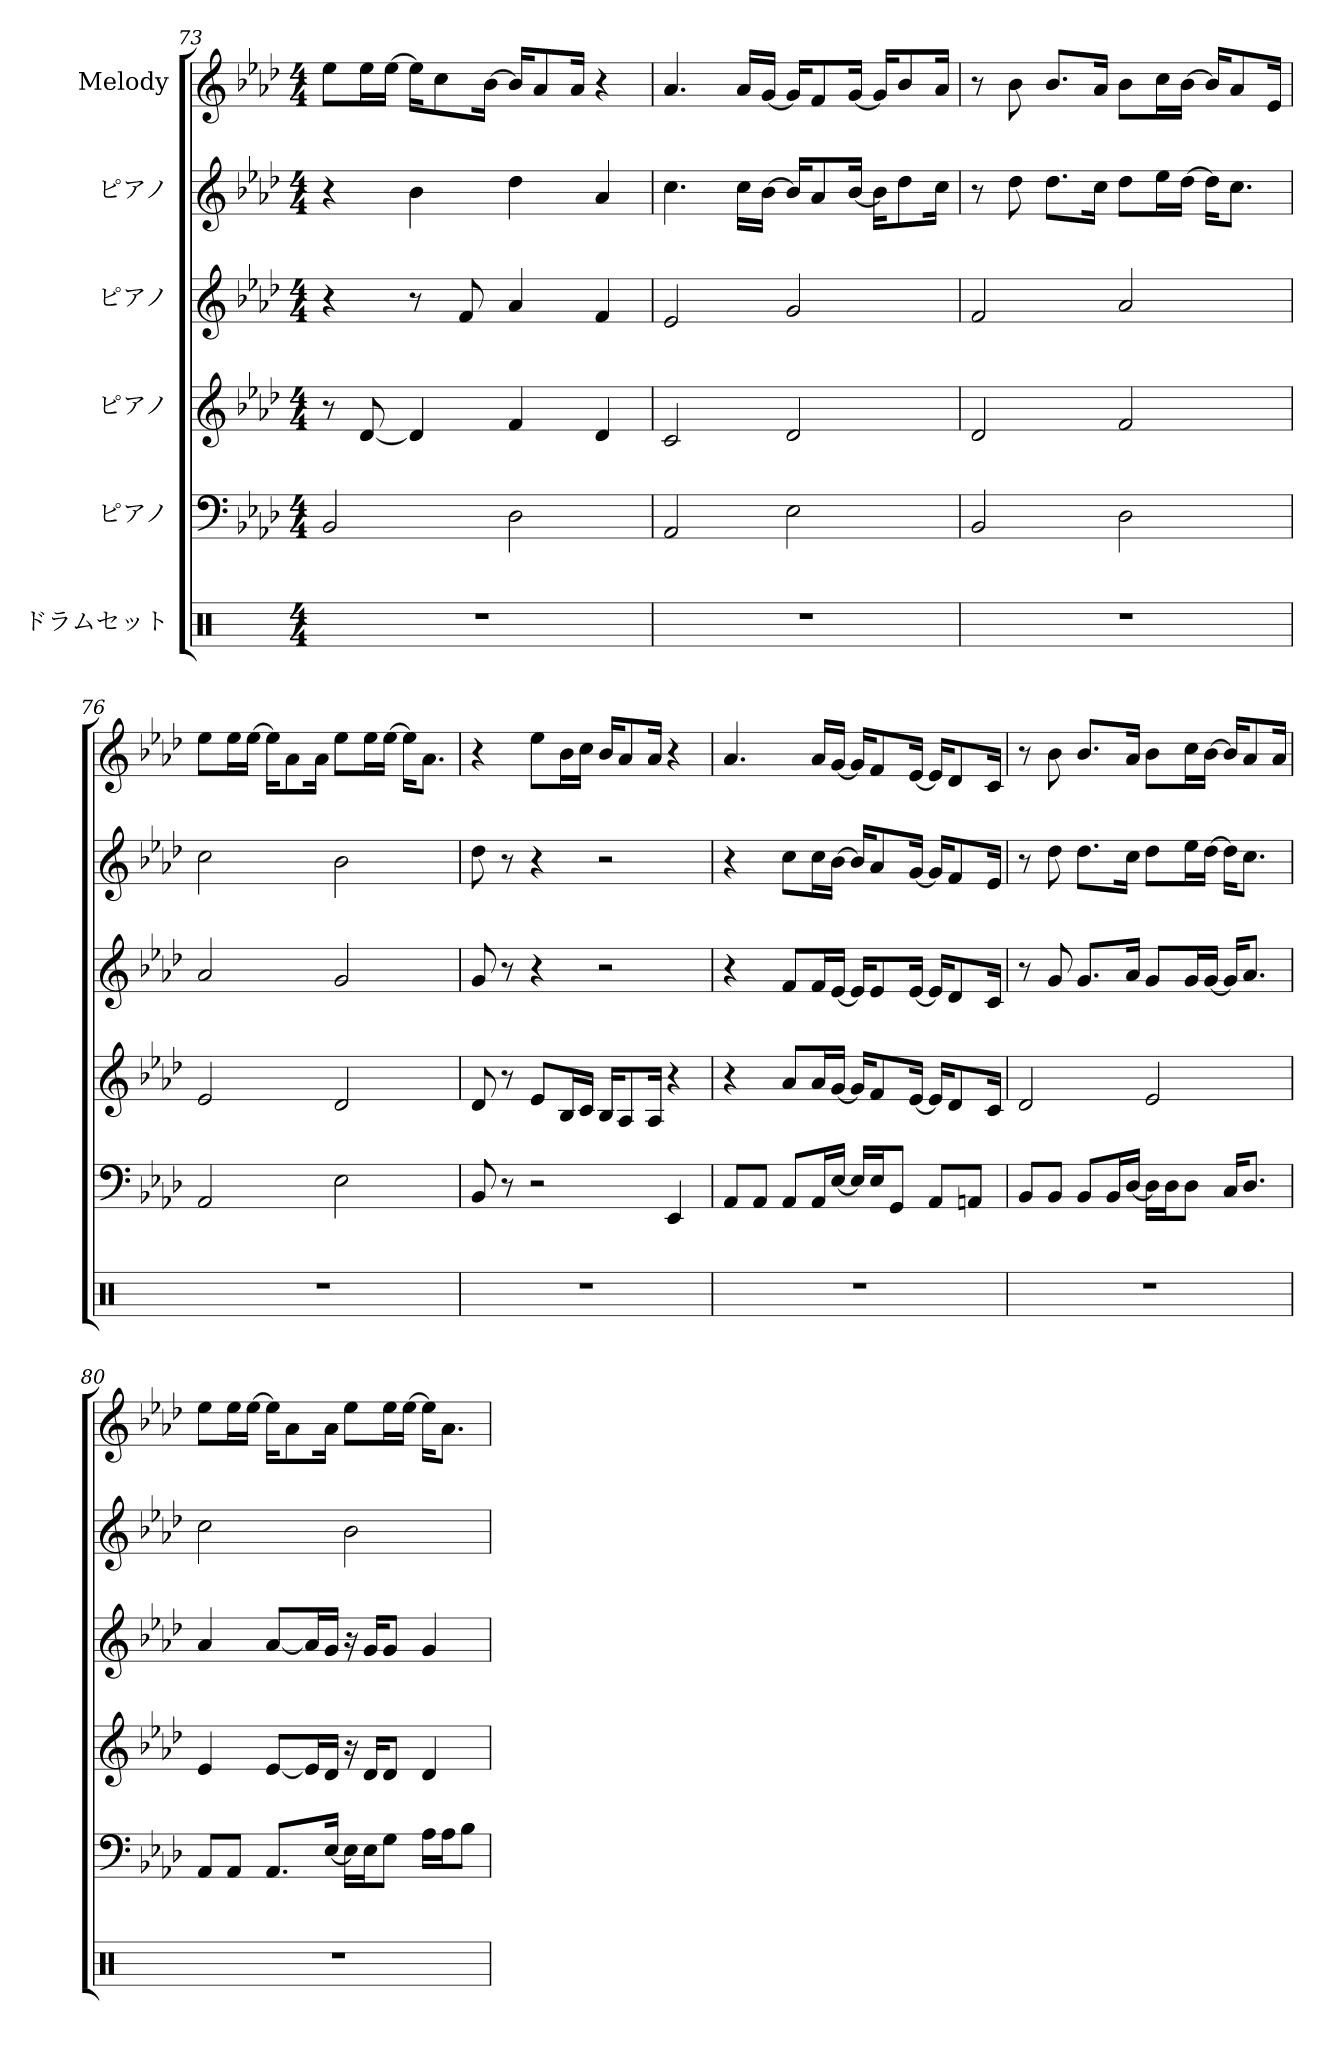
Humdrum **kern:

**kern	**kern	**kern	**kern	**kern	**kern
*part6	*part5	*part4	*part3	*part2	*part1
*staff6	*staff5	*staff4	*staff3	*staff2	*staff1
*I"ドラムセット	*I"ピアノ	*I"ピアノ	*I"ピアノ	*I"ピアノ	*I"Melody
*clefX	*clefF4	*clefG2	*clefG2	*clefG2	*clefG2
*k[]	*k[b-e-a-d-]	*k[b-e-a-d-]	*k[b-e-a-d-]	*k[b-e-a-d-]	*k[b-e-a-d-]
*M4/4	*M4/4	*M4/4	*M4/4	*M4/4	*M4/4
=73	=73	=73	=73	=73	=73
1r	2BB-	8r	4r	4r	8ee-L
.	.	[8d-	.	.	16ee-L
.	.	.	.	.	[16ee-JJ
.	.	4d-]	8r	4b-	16ee-KL]
.	.	.	.	.	8cc
.	.	.	8f	.	.
.	.	.	.	.	[16b-Jk
.	2D-	4f	4a-	4dd-	16b-KL]
.	.	.	.	.	8a-
.	.	.	.	.	16a-Jk
.	.	4d-	4f	4a-	4r
=74	=74	=74	=74	=74	=74
1r	2AA-	2c	2e-	4.cc	4.a-
.	.	.	.	16ccLL	16a-LL
.	.	.	.	[16b-JJ	[16gJJ
.	2E-	2d-	2g	16b-KL]	16gKL]
.	.	.	.	8a-	8f
.	.	.	.	[16b-Jk	[16gJk
.	.	.	.	16b-KL]	16gKL]
.	.	.	.	8dd-	8b-
.	.	.	.	16ccJk	16a-Jk
=75	=75	=75	=75	=75	=75
1r	2BB-	2d-	2f	8r	8r
.	.	.	.	8dd-	8b-
.	.	.	.	8.dd-L	8.b-L
.	.	.	.	16ccJk	16a-Jk
.	2D-	2f	2a-	8dd-L	8b-L
.	.	.	.	16ee-L	16ccL
.	.	.	.	[16dd-JJ	[16b-JJ
.	.	.	.	16dd-KL]	16b-KL]
.	.	.	.	8.ccJ	8a-
.	.	.	.	.	16e-Jk
=76	=76	=76	=76	=76	=76
1r	2AA-	2e-	2a-	2cc	8ee-L
.	.	.	.	.	16ee-L
.	.	.	.	.	[16ee-JJ
.	.	.	.	.	16ee-KL]
.	.	.	.	.	8a-
.	.	.	.	.	16a-Jk
.	2E-	2d-	2g	2b-	8ee-L
.	.	.	.	.	16ee-L
.	.	.	.	.	[16ee-JJ
.	.	.	.	.	16ee-KL]
.	.	.	.	.	8.a-J
=77	=77	=77	=77	=77	=77
1r	8BB-	8d-	8g	8dd-	4r
.	8r	8r	8r	8r	.
.	2r	8e-L	4r	4r	8ee-L
.	.	16B-L	.	.	16b-L
.	.	16cJJ	.	.	16ccJJ
.	.	16B-KL	2r	2r	16b-KL
.	.	8A-	.	.	8a-
.	.	16A-Jk	.	.	16a-Jk
.	4EE-	4r	.	.	4r
=78	=78	=78	=78	=78	=78
1r	8AA-L	4r	4r	4r	4.a-
.	8AA-J	.	.	.	.
.	8AA-L	8a-L	8fL	8ccL	.
.	16AA-L	16a-L	16fL	16ccL	16a-LL
.	[16E-JJ	[16gJJ	[16e-JJ	[16b-JJ	[16gJJ
.	16E-LL]	16gKL]	16e-KL]	16b-KL]	16gKL]
.	16E-J	8f	8e-	8a-	8f
.	8GGJ	.	.	.	.
.	.	[16e-Jk	[16e-Jk	[16gJk	[16e-Jk
.	8AA-L	16e-KL]	16e-KL]	16gKL]	16e-KL]
.	.	8d-	8d-	8f	8d-
.	8AAnJ	.	.	.	.
.	.	16cJk	16cJk	16e-Jk	16cJk
=79	=79	=79	=79	=79	=79
1r	8BB-L	2d-	8r	8r	8r
.	8BB-J	.	8g	8dd-	8b-
.	8BB-L	.	8.gL	8.dd-L	8.b-L
.	16BB-L	.	.	.	.
.	[16D-JJ	.	16a-Jk	16ccJk	16a-Jk
.	16D-LL]	2e-	8gL	8dd-L	8b-L
.	16D-J	.	.	.	.
.	8D-J	.	16gL	16ee-L	16ccL
.	.	.	[16gJJ	[16dd-JJ	[16b-JJ
.	16CKL	.	16gKL]	16dd-KL]	16b-KL]
.	8.D-J	.	8.a-J	8.ccJ	8a-
.	.	.	.	.	16a-Jk
=80	=80	=80	=80	=80	=80
1r	8AA-L	4e-	4a-	2cc	8ee-L
.	8AA-J	.	.	.	16ee-L
.	.	.	.	.	[16ee-JJ
.	8.AA-L	[8e-L	[8a-L	.	16ee-KL]
.	.	.	.	.	8a-
.	.	16e-L]	16a-L]	.	.
.	[16E-Jk	16d-JJ	16gJJ	.	16a-Jk
.	16E-LL]	16r	16r	2b-	8ee-L
.	16E-J	16d-KL	16gKL	.	.
.	8GJ	8d-J	8gJ	.	16ee-L
.	.	.	.	.	[16ee-JJ
.	16A-LL	4d-	4g	.	16ee-KL]
.	16A-J	.	.	.	8.a-J
.	8B-J	.	.	.	.
=	=	=	=	=	=
*-	*-	*-	*-	*-	*-
